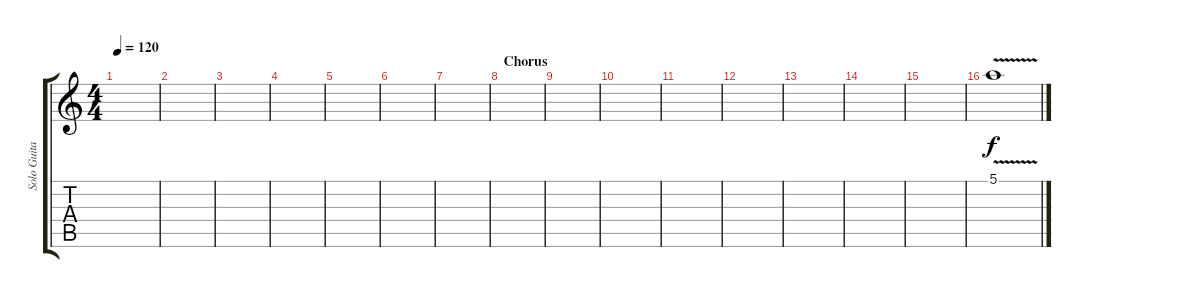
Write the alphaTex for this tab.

\track ("Solo Guitar" "Solo Guita") {instrument overdrivenguitar}
\staff {score tabs}
\tuning (E4 B3 G3 D3 A2 E2) {hide}
\ts (4 4)
\tempo 120
\clef g2
\ks c
|
|
|
|
|
|
|
\section ("" "Chorus")
|
|
|
|
|
|
|
|
5.1{v}.1
